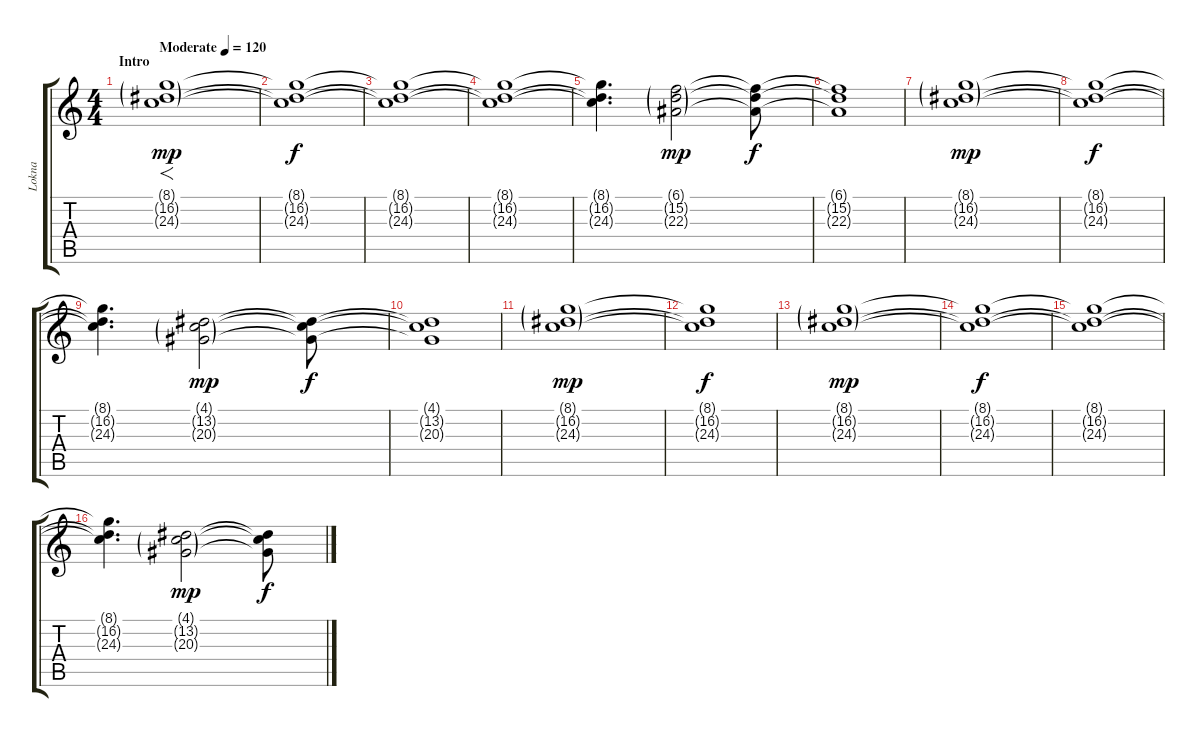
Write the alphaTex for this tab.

\track ("Lokna" "Lokna") {instrument stringensemble1}
\staff {score tabs}
\tuning (E4 B3 G3 D3 A2 E2) {hide}
\ts (4 4)
\section ("" "Intro")
\tempo (120 "Moderate")
\clef g2
\ks c
(8.1{g} 16.2{g} 24.3{g}).1{f dy mp instrument stringensemble1} |
(8.1{t} 16.2{t} 24.3{t}).1{dy f} |
(8.1{t} 16.2{t} 24.3{t}).1 |
(8.1{t} 16.2{t} 24.3{t}).1 |
(8.1{t} 16.2{t} 24.3{t}).4{d} (6.1{g} 15.2{g} 22.3{g}).2{dy mp} (6.1{t} 15.2{t} 22.3{t}).8{dy f} |
(6.1{t} 15.2{t} 22.3{t}).1 |
(8.1{g} 16.2{g} 24.3{g}).1{dy mp} |
(8.1{t} 16.2{t} 24.3{t}).1{dy f} |
(8.1{t} 16.2{t} 24.3{t}).4{d} (4.1{g} 13.2{g} 20.3{g}).2{dy mp} (4.1{t} 13.2{t} 20.3{t}).8{dy f} |
(4.1{t} 13.2{t} 20.3{t}).1 |
(8.1{g} 16.2{g} 24.3{g}).1{dy mp} |
(8.1{t} 16.2{t} 24.3{t}).1{dy f} |
(8.1{g} 16.2{g} 24.3{g}).1{dy mp} |
(8.1{t} 16.2{t} 24.3{t}).1{dy f} |
(8.1{t} 16.2{t} 24.3{t}).1 |
(8.1{t} 16.2{t} 24.3{t}).4{d} (4.1{g} 13.2{g} 20.3{g}).2{dy mp} (4.1{t} 13.2{t} 20.3{t}).8{dy f}
